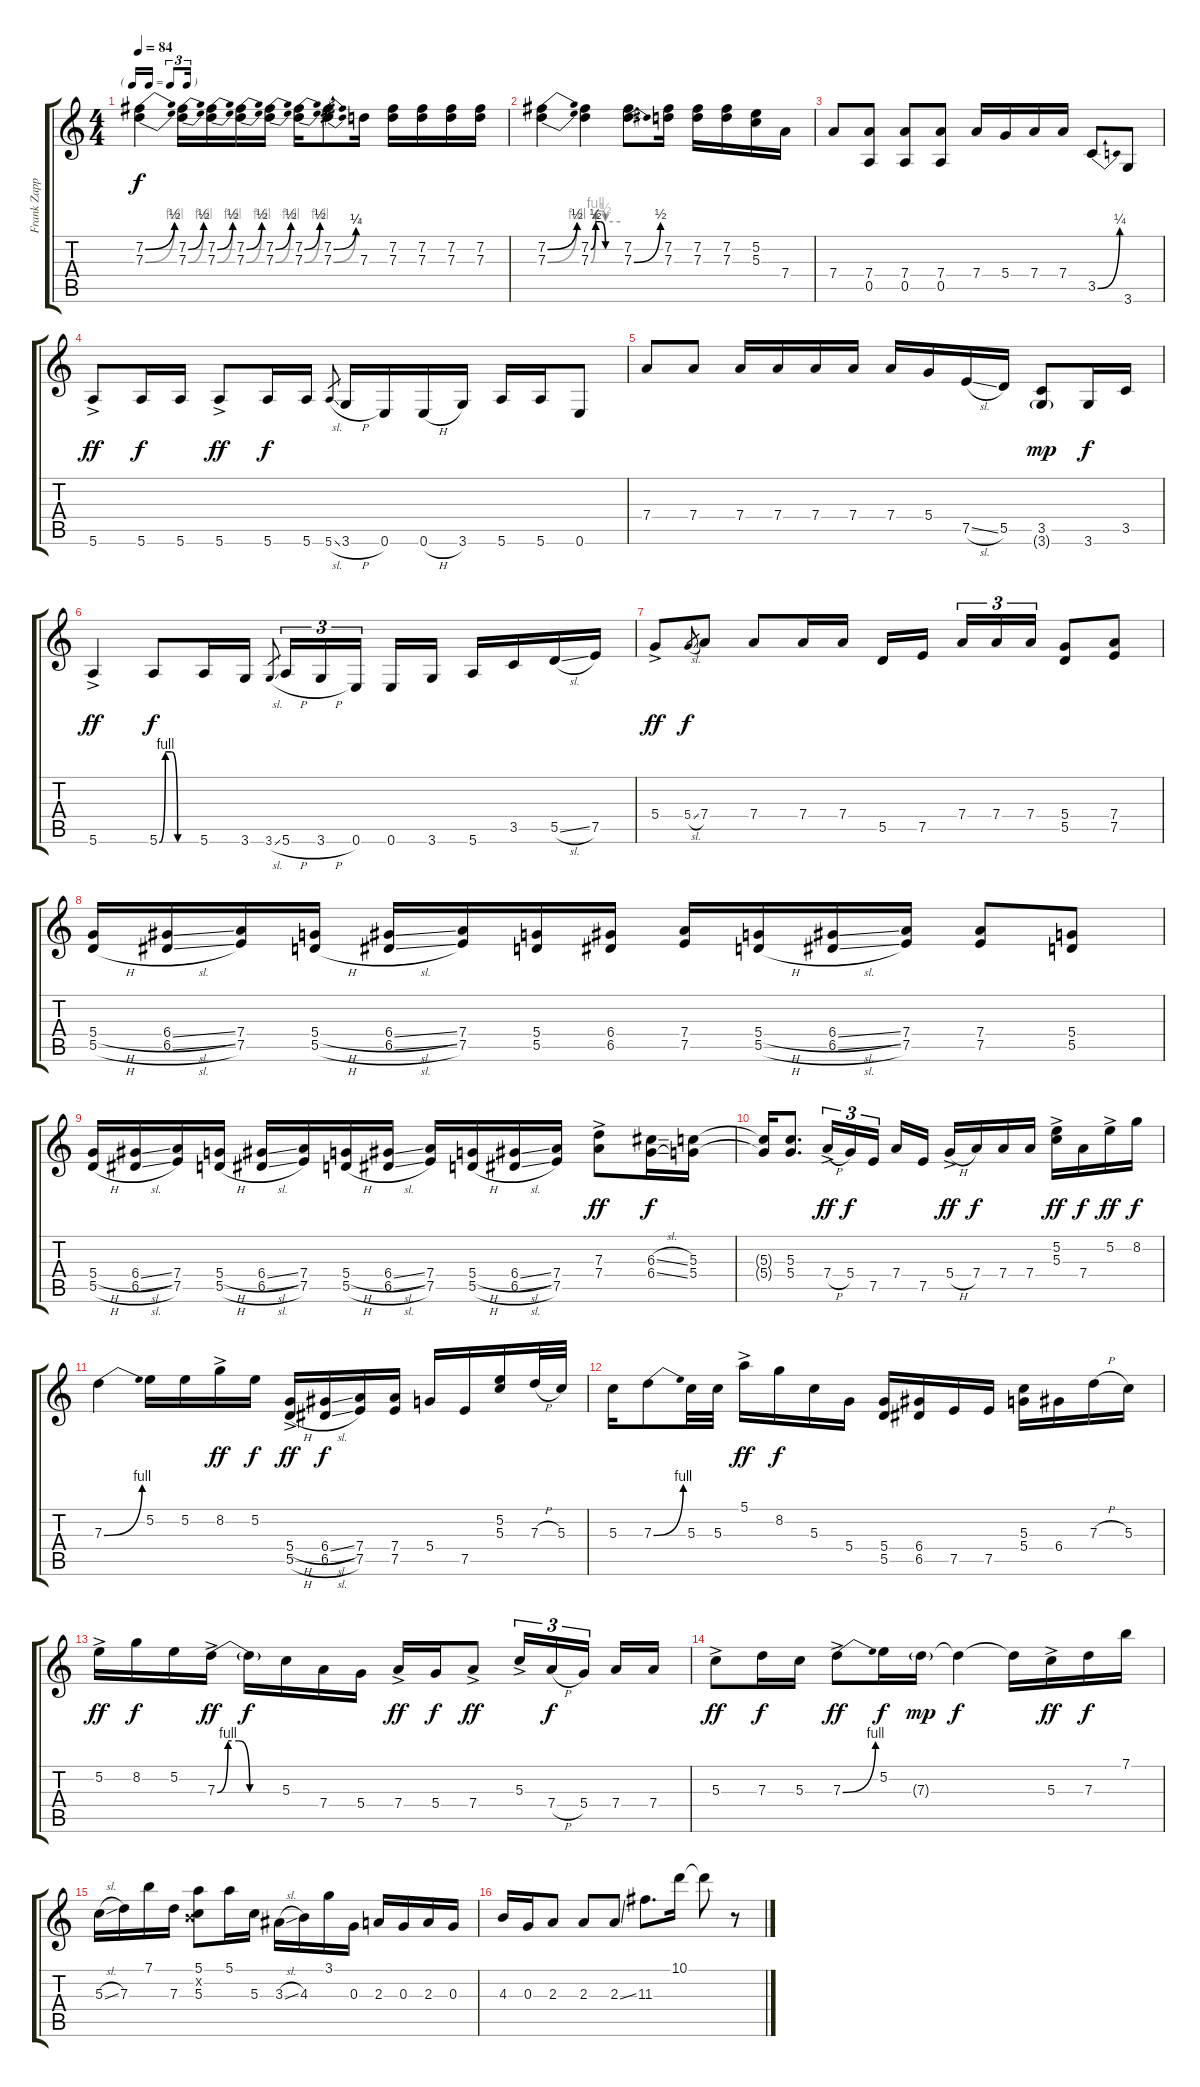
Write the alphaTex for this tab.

\track ("Frank Zappa - Guitar" "Frank Zapp") {instrument distortionguitar}
\staff {score tabs}
\tuning (E4 B3 G3 D3 A2 E2) {hide}
\ts (4 4)
\tf triplet16th
\tempo 84
\clef g2
\ks c
(7.2{be (bend 0 0 60 2)} 7.3{be (bend 0 0 60 4)}).4{dy f} (7.2{be (bend 0 0 60 2)} 7.3{be (bend 0 0 60 4)}).16 (7.2{be (bend 0 0 60 2)} 7.3{be (bend 0 0 60 4)}).16 (7.2{be (bend 0 0 60 2)} 7.3{be (bend 0 0 60 4)}).16 (7.2{be (bend 0 0 60 2)} 7.3{be (bend 0 0 60 4)}).16 (7.2{be (bend 0 0 60 2)} 7.3{be (bend 0 0 60 4)}).16 (7.2{be (bend 0 0 60 1)} 7.3{be (bend 0 0 60 2)}).8 7.3.16 (7.2 7.3).16 (7.2 7.3).16 (7.2 7.3).16 (7.2 7.3).16 |
(7.2{be (bend 0 0 60 2)} 7.3{be (bend 0 0 60 4)}).4 (7.2{be (custom 0 0 10 2 20 2 30 0 60 0)} 7.3{be (custom 0 0 10 4 20 4 30 2 60 2)}).4 (7.2 7.3{be (bend 0 0 60 2)}).8{d} (7.2 7.3).16 (7.2 7.3).16 (7.2 7.3).16 (5.2 5.3).16 7.4.16 |
7.4.8 (7.4 0.5).8 (7.4 0.5).8 (7.4 0.5).8 7.4.16 5.4.16 7.4.16 7.4.16 3.5{be (bend 0 0 60 1)}.8 3.6.8 |
5.6{ac}.8{dy ff} 5.6.16{dy f} 5.6.16 5.6{ac}.8{dy ff} 5.6.16{dy f} 5.6.16 5.6{sl}.8{gr} 3.6{h}.16 0.6.16 0.6{h}.16 3.6.16 5.6.16 5.6.16 0.6.8 |
7.4.8 7.4.8 7.4.16 7.4.16 7.4.16 7.4.16 7.4.16 5.4.16 7.5{sl}.16 5.5.16 (3.5 3.6{g}).8{dy mp} 3.6.16{dy f} 3.5.16 |
5.6{ac}.4{dy ff} 5.6{be (custom 0 0 10 4 20 4 30 0 60 0)}.8{dy f} 5.6.16 3.6.16 3.6{sl}.8{gr} 5.6{h}.16{tu (3 2)} 3.6{h}.16{tu (3 2)} 0.6.16{tu (3 2) beam splitsecondary} 0.6.16 3.6.16 5.6.16 3.5.16 5.5{sl}.16 7.5.16 |
5.4{ac}.8{dy ff} 5.4{sl}.8{gr dy f} 7.4.8 7.4.8 7.4.16 7.4.16 5.5.16 7.5.16{beam splitsecondary} 7.4.16{tu (3 2)} 7.4.16{tu (3 2)} 7.4.16{tu (3 2)} (5.4 5.5).8 (7.4 7.5).8 |
(5.4{h} 5.5{h}).16 (6.4{sl} 6.5{sl}).16 (7.4 7.5).16 (5.4{h} 5.5{h}).16 (6.4{sl} 6.5{sl}).16 (7.4 7.5).16 (5.4 5.5).16 (6.4 6.5).16 (7.4 7.5).16 (5.4{h} 5.5{h}).16 (6.4{sl} 6.5{sl}).16 (7.4 7.5).16 (7.4 7.5).8 (5.4 5.5).8 |
(5.4{h} 5.5{h}).16 (6.4{sl} 6.5{sl}).16 (7.4 7.5).16 (5.4{h} 5.5{h}).16 (6.4{sl} 6.5{sl}).16 (7.4 7.5).16 (5.4{h} 5.5{h}).16 (6.4{sl} 6.5{sl}).16 (7.4 7.5).16 (5.4{h} 5.5{h}).16 (6.4{sl} 6.5{sl}).16 (7.4 7.5).16 (7.3{ac} 7.4{ac}).8{dy ff} (6.3{sl} 6.4{sl}).16{dy f} (5.3 5.4).16 |
(5.3{t} 5.4{t}).16 (5.3 5.4).8{d} 7.4{h ac}.16{tu (3 2) dy ff} 5.4.16{tu (3 2) dy f} 7.5.16{tu (3 2) beam splitsecondary} 7.4.16 7.5.16 5.4{h ac}.16{dy ff} 7.4.16{dy f} 7.4.16 7.4.16 (5.2{ac} 5.3{ac}).16{dy ff} 7.4.16{dy f} 5.2{ac}.16{dy ff} 8.2.16{dy f} |
7.3{be (bend 0 0 60 4)}.4 5.2.16 5.2.16 8.2{ac}.16{dy ff} 5.2.16{dy f} (5.4{h ac} 5.5{h ac}).16{dy ff} (6.4{sl} 6.5{sl}).16{dy f} (7.4 7.5).16 (7.4 7.5).16 5.4.16 7.5.16 (5.2 5.3).16 7.3{h}.32 5.3.32 |
5.3.16 7.3{be (bend 0 0 60 4)}.8 5.3.32 5.3.32 5.1{ac}.16{dy ff} 8.2.16{dy f} 5.3.16 5.4.16 (5.4 5.5).16 (6.4 6.5).16 7.5.16 7.5.16 (5.3 5.4).16 6.4.16 7.3{h}.16 5.3.16 |
5.2{ac}.16{dy ff} 8.2.16{dy f} 5.2.16 7.3{be (custom 0 0 10 4 20 4 30 0 60 0) ac}.16{dy ff} 7.3{t}.16{dy f} 5.3.16 7.4.16 5.4.16 7.4{ac}.16{dy ff} 5.4.16{dy f} 7.4{ac}.8{dy ff} 5.3{ac}.16{tu (3 2) beam Up} 7.4{h}.16{tu (3 2) dy f beam Up} 5.4.16{tu (3 2) beam Up beam splitsecondary} 7.4.16{beam Up} 7.4.16{beam Up} |
5.3{ac}.8{dy ff} 7.3.16{dy f} 5.3.16 7.3{be (bend 0 0 60 4) ac}.8{dy ff} 5.2.16{dy f} 7.3{g}.16{dy mp} 7.3{t}.4{dy f} 7.3{t}.16 5.3{ac}.16{dy ff} 7.3.16{dy f} 7.1.16 |
5.3{sl}.16 7.3.16 7.1.16 7.3.16 (5.1 0.2{x} 5.3).8 5.1.16 5.3.16 3.3{sl}.16 4.3.16 3.1.16 0.3.16 2.3.16 0.3.16 2.3.16 0.3.16 |
4.3.16 0.3.16 2.3.8 2.3.8 2.3{ss}.8 11.3.8{d} 10.1.16 10.1{t}.8 r.8
